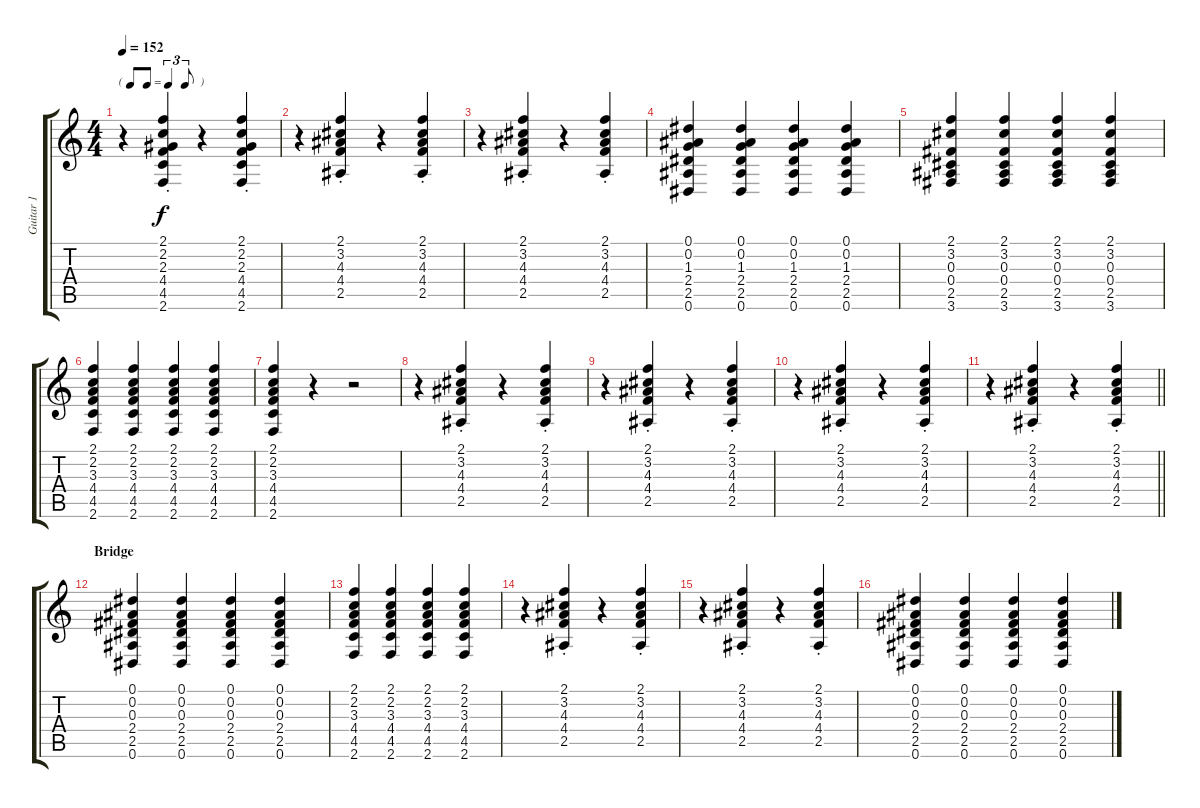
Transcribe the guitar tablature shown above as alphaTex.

\track ("Guitar 1" "Guitar 1") {instrument acousticguitarsteel}
\staff {score tabs}
\tuning (Eb4 Bb3 Gb3 Db3 Ab2 Eb2) {hide}
\ts (4 4)
\tf triplet8th
\tempo 152
\clef g2
\ks c
r.4{dy f} (2.1{st} 2.2{st} 2.3{st} 4.4{st} 4.5{st} 2.6{st}).4 r.4 (2.1{st} 2.2{st} 2.3{st} 4.4{st} 4.5{st} 2.6{st}).4 |
r.4 (2.1{st} 3.2{st} 4.3{st} 4.4{st} 2.5{st}).4 r.4 (2.1{st} 3.2{st} 4.3{st} 4.4{st} 2.5{st}).4 |
r.4 (2.1{st} 3.2{st} 4.3{st} 4.4{st} 2.5{st}).4 r.4 (2.1{st} 3.2{st} 4.3{st} 4.4{st} 2.5{st}).4 |
(0.1 0.2 1.3 2.4 2.5 0.6).4 (0.1 0.2 1.3 2.4 2.5 0.6).4 (0.1 0.2 1.3 2.4 2.5 0.6).4 (0.1 0.2 1.3 2.4 2.5 0.6).4 |
(2.1 3.2 0.3 0.4 2.5 3.6).4 (2.1 3.2 0.3 0.4 2.5 3.6).4 (2.1 3.2 0.3 0.4 2.5 3.6).4 (2.1 3.2 0.3 0.4 2.5 3.6).4 |
(2.1 2.2 3.3 4.4 4.5 2.6).4 (2.1 2.2 3.3 4.4 4.5 2.6).4 (2.1 2.2 3.3 4.4 4.5 2.6).4 (2.1 2.2 3.3 4.4 4.5 2.6).4 |
(2.1 2.2 3.3 4.4 4.5 2.6).4 r.4 r.2 |
r.4 (2.1{st} 3.2{st} 4.3{st} 4.4{st} 2.5{st}).4 r.4 (2.1{st} 3.2{st} 4.3{st} 4.4{st} 2.5{st}).4 |
r.4 (2.1{st} 3.2{st} 4.3{st} 4.4{st} 2.5{st}).4 r.4 (2.1{st} 3.2{st} 4.3{st} 4.4{st} 2.5{st}).4 |
r.4 (2.1{st} 3.2{st} 4.3{st} 4.4{st} 2.5{st}).4 r.4 (2.1{st} 3.2{st} 4.3{st} 4.4{st} 2.5{st}).4 |
\barLineRight lightlight
r.4 (2.1{st} 3.2{st} 4.3{st} 4.4{st} 2.5{st}).4 r.4 (2.1{st} 3.2{st} 4.3{st} 4.4{st} 2.5{st}).4 |
\section ("" "Bridge")
(0.1 0.2 0.3 2.4 2.5 0.6).4 (0.1 0.2 0.3 2.4 2.5 0.6).4 (0.1 0.2 0.3 2.4 2.5 0.6).4 (0.1 0.2 0.3 2.4 2.5 0.6).4 |
(2.1 2.2 3.3 4.4 4.5 2.6).4 (2.1 2.2 3.3 4.4 4.5 2.6).4 (2.1 2.2 3.3 4.4 4.5 2.6).4 (2.1 2.2 3.3 4.4 4.5 2.6).4 |
r.4 (2.1{st} 3.2{st} 4.3{st} 4.4{st} 2.5{st}).4 r.4 (2.1{st} 3.2{st} 4.3{st} 4.4{st} 2.5{st}).4 |
r.4 (2.1{st} 3.2{st} 4.3{st} 4.4{st} 2.5{st}).4 r.4 (2.1{st} 3.2{st} 4.3{st} 4.4{st} 2.5).4 |
(0.1 0.2 0.3 2.4 2.5 0.6).4 (0.1 0.2 0.3 2.4 2.5 0.6).4 (0.1 0.2 0.3 2.4 2.5 0.6).4 (0.1 0.2 0.3 2.4 2.5 0.6).4
